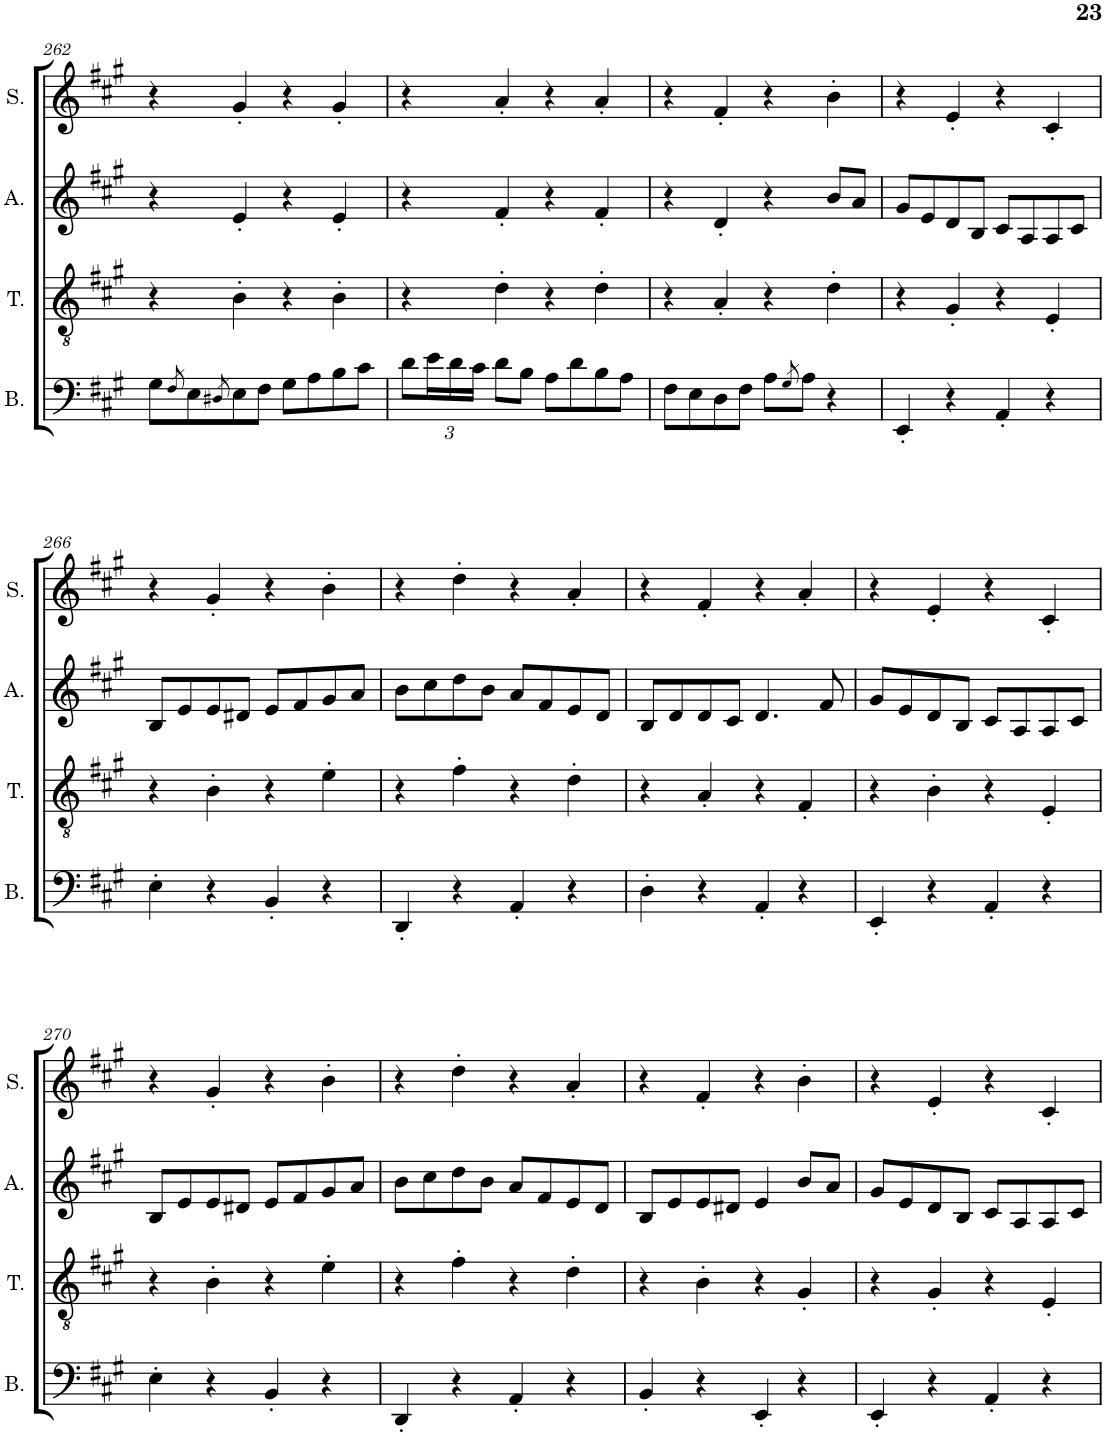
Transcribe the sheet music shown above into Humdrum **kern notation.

**kern	**kern	**kern	**kern
*part4	*part3	*part2	*part1
*staff4	*staff3	*staff2	*staff1
*I"Bass	*I"Tenor	*I"Alto	*I"Soprano
*I'B.	*I'T.	*I'A.	*I'S.
!!LO:PB:g=z
*clefF4	*clefGv2	*clefG2	*clefG2
*k[f#c#g#]	*k[f#c#g#]	*k[f#c#g#]	*k[f#c#g#]
*M4/4	*M4/4	*M4/4	*M4/4
=262	=262	=262	=262
8G#\L	4r	4r	4r
8qF#/	.	.	.
8E\	.	.	.
8qD#X/	.	.	.
8E\	4B'\	4e'/	4g#'/
8F#\J	.	.	.
8G#\L	4r	4r	4r
8A\	.	.	.
8B\	4B'\	4e'/	4g#'/
8c#\J	.	.	.
=263	=263	=263	=263
8d\L	4r	4r	4r
*Xbrackettup	*	*	*
24e\L	.	.	.
24d\	.	.	.
24c#\JJ	.	.	.
8d\L	4d'\	4f#'/	4a'/
8B\J	.	.	.
8A\L	4r	4r	4r
8d\	.	.	.
8B\	4d'\	4f#'/	4a'/
8A\J	.	.	.
=264	=264	=264	=264
8F#\L	4r	4r	4r
8E\	.	.	.
8D\	4A'/	4d'/	4f#'/
8F#\J	.	.	.
8A\L	4r	4r	4r
8qG#/	.	.	.
8A\J	.	.	.
4r	4d'\	8b/L	4b'\
.	.	8a/J	.
=265	=265	=265	=265
4EE'/	4r	8g#/L	4r
.	.	8e/	.
4r	4G#'/	8d/	4e'/
.	.	8B/J	.
4AA'/	4r	8c#/L	4r
.	.	8A/	.
4r	4E'/	8A/	4c#'/
.	.	8c#/J	.
!!LO:LB:g=z
=266	=266	=266	=266
4E'\	4r	8B/L	4r
.	.	8e/	.
4r	4B'\	8e/	4g#'/
.	.	8d#X/J	.
4BB'/	4r	8e/L	4r
.	.	8f#/	.
4r	4e'\	8g#/	4b'\
.	.	8a/J	.
=267	=267	=267	=267
4DD'/	4r	8b\L	4r
.	.	8cc#\	.
4r	4f#'\	8dd\	4dd'\
.	.	8b\J	.
4AA'/	4r	8a/L	4r
.	.	8f#/	.
4r	4d'\	8e/	4a'/
.	.	8d/J	.
=268	=268	=268	=268
4D'\	4r	8B/L	4r
.	.	8d/	.
4r	4A'/	8d/	4f#'/
.	.	8c#/J	.
4AA'/	4r	4.d/	4r
4r	4F#'/	.	4a'/
.	.	8f#/	.
=269	=269	=269	=269
4EE'/	4r	8g#/L	4r
.	.	8e/	.
4r	4B'\	8d/	4e'/
.	.	8B/J	.
4AA'/	4r	8c#/L	4r
.	.	8A/	.
4r	4E'/	8A/	4c#'/
.	.	8c#/J	.
!!LO:LB:g=z
=270	=270	=270	=270
4E'\	4r	8B/L	4r
.	.	8e/	.
4r	4B'\	8e/	4g#'/
.	.	8d#X/J	.
4BB'/	4r	8e/L	4r
.	.	8f#/	.
4r	4e'\	8g#/	4b'\
.	.	8a/J	.
=271	=271	=271	=271
4DD'/	4r	8b\L	4r
.	.	8cc#\	.
4r	4f#'\	8dd\	4dd'\
.	.	8b\J	.
4AA'/	4r	8a/L	4r
.	.	8f#/	.
4r	4d'\	8e/	4a'/
.	.	8d/J	.
=272	=272	=272	=272
4BB'/	4r	8B/L	4r
.	.	8e/	.
4r	4B'\	8e/	4f#'/
.	.	8d#X/J	.
4EE'/	4r	4e/	4r
4r	4G#'/	8b/L	4b'\
.	.	8a/J	.
=273	=273	=273	=273
4EE'/	4r	8g#/L	4r
.	.	8e/	.
4r	4G#'/	8d/	4e'/
.	.	8B/J	.
4AA'/	4r	8c#/L	4r
.	.	8A/	.
4r	4E'/	8A/	4c#'/
.	.	8c#/J	.
=	=	=	=
*-	*-	*-	*-
